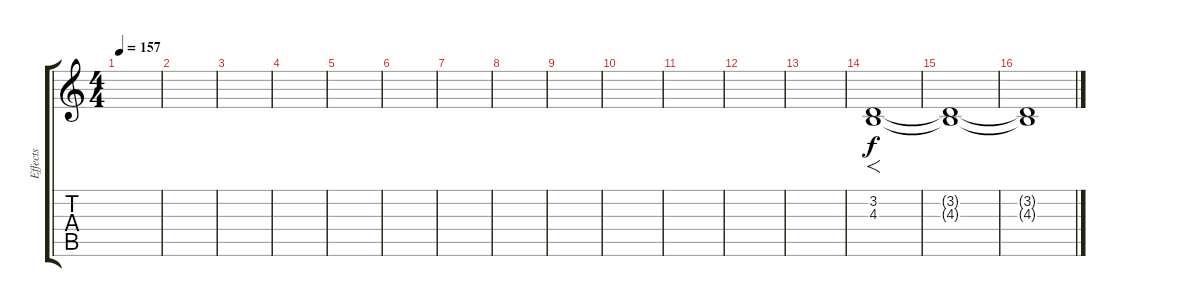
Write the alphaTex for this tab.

\track ("Effects" "Effects") {instrument applause}
\staff {score tabs}
\tuning (E4 B3 G3 D3 A2 E2) {hide}
\ts (4 4)
\tempo 157
\clef g2
\ks c
|
|
|
|
|
|
|
|
|
|
|
|
|
(3.2 4.3).1{f} |
(3.2{t} 4.3{t}).1 |
(3.2{t} 4.3{t}).1
